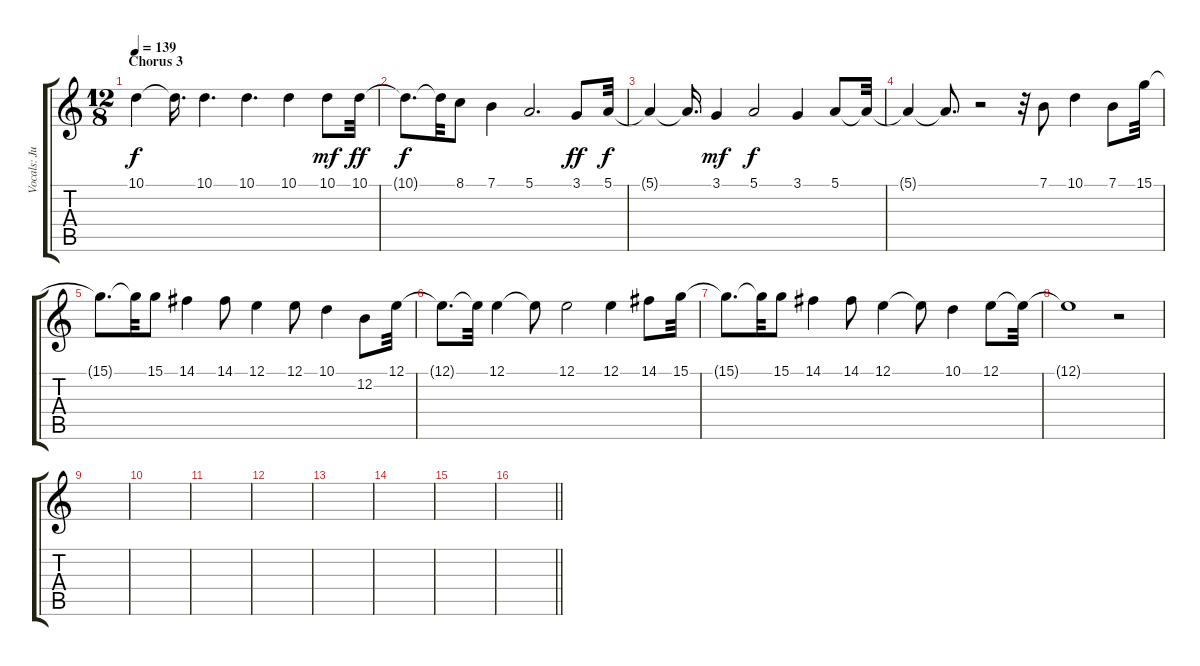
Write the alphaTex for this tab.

\track ("Vocals: Justin Hayward" "Vocals: Ju") {instrument pad3polysynth}
\staff {score tabs}
\tuning (E4 B3 G3 D3 A2 E2) {hide}
\ts (12 8)
\section ("" "Chorus 3")
\tempo 139
\clef g2
\ks c
10.1{t}.4{dy f} 10.1{t}.16{d} 10.1.4{d} 10.1.4{d} 10.1.4 10.1.8{dy mf} 10.1.32{dy ff} |
10.1{t}.8{d dy f} 10.1{t}.32 8.1.8 7.1.4 5.1.2{d} 3.1.8{dy ff} 5.1.32{dy f} |
5.1{t}.4 5.1{t}.16{d} 3.1.4{dy mf} 5.1.2{dy f} 3.1.4 5.1.8 5.1{t}.32 |
5.1{t}.4 5.1{t}.8{d} r.2 r.32 7.1.8 10.1.4 7.1.8 15.1.32 |
15.1{t}.8{d} 15.1{t}.32 15.1.8 14.1.4 14.1.8 12.1.4 12.1.8 10.1.4 12.2.8 12.1.32 |
12.1{t}.8{d} 12.1{t}.32 12.1.4 12.1{t}.8 12.1.2 12.1.4 14.1.8 15.1.32 |
15.1{t}.8{d} 15.1{t}.32 15.1.8 14.1.4 14.1.8 12.1.4 12.1{t}.8 10.1.4 12.1.8 12.1{t}.32 |
12.1{t}.1 r.2 |
|
|
|
|
|
|
|
\barLineRight lightlight
